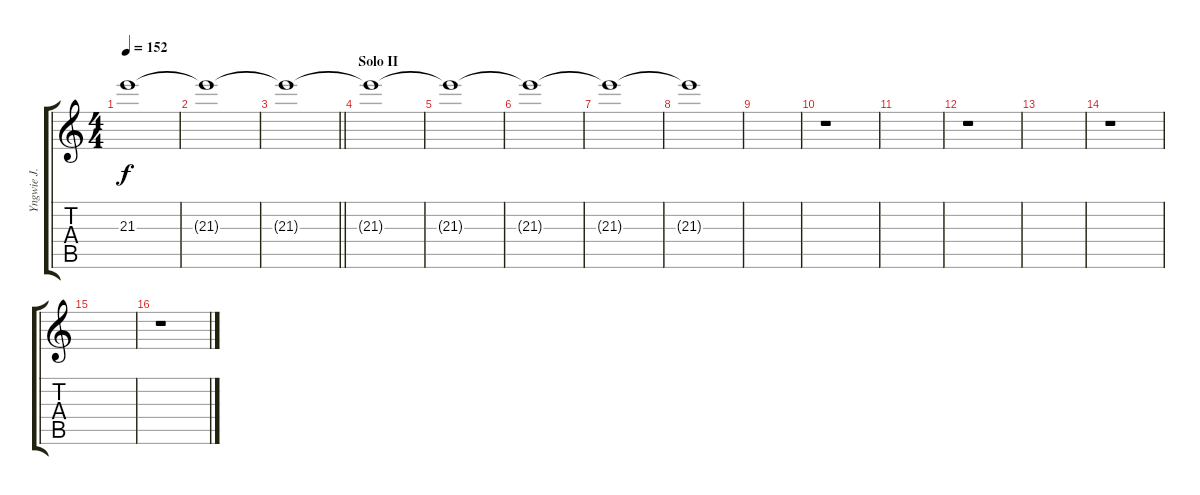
\track ("Yngwie J. Malmsteen (Guitar 1)" "Yngwie J. ") {instrument overdrivenguitar}
\staff {score tabs}
\tuning (E4 B3 G3 D3 A2 E2) {hide}
\ts (4 4)
\tempo 152
\clef g2
\ks c
21.3{t}.1{dy f} |
21.3{t}.1 |
\barLineRight lightlight
21.3{t}.1 |
\section ("" "Solo II")
21.3{t}.1 |
21.3{t}.1 |
21.3{t}.1 |
21.3{t}.1 |
21.3{t}.1 |
|
r.1 |
|
r.1 |
|
r.1 |
|
r.1
